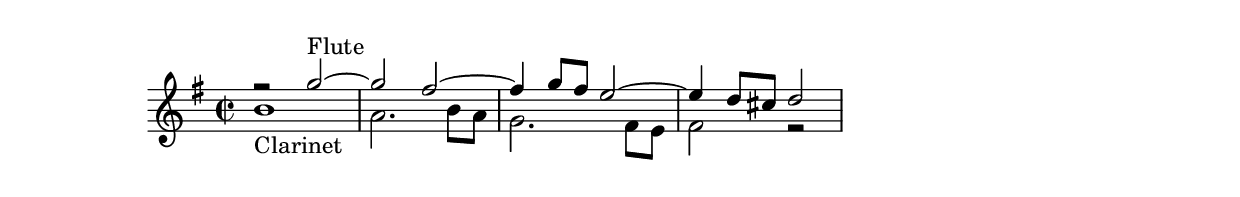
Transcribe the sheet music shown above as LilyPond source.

%% Do not edit this file; it is auto-generated from LSR http://lsr.dsi.unimi.it
%% This file is in the public domain.
\version "2.11.61"

\header {
  lsrtags = "contexts-and-engravers, midi"

  texidoces = "
Al producir una salida MIDI, el comportamiento predeterminado es
que cada pentagrama representa un canal MIDI, con todas las voces
de dicho pentagrama mezcladas.  Esto reduce al mínimo el riesgo de
que se agote el número de canales MIDI disponibles, pues existe un
máximo de 16 canales por pista.

Sin embargo, cuando se traslada el interpretador
@code{Staff_performer} al contexto @code{Voice}, cada voz de un
pentagrama puede tener su propio canal MIDI, como se muestra en el
siguiente ejemplo: a pesar de estar sobre el mismo pentagrama, se
crean dos canales MIDI, cada uno con un @code{midiInstrument}
distinto.

"
  doctitlees = "Modificar la salida MIDI para que tenga un canal por cada voz"

  texidoc = "
When outputting MIDI, the default behavior is for each staff to
represent one MIDI channel, with all the voices on a staff amalgamated.
This minimizes the risk of running out of MIDI channels, since there
are only 16 available per track.

However, by moving the @code{Staff_performer} to the @code{Voice}
context, each voice on a staff can have its own MIDI channel, as is
demonstrated by the following example: despite being on the same staff,
two MIDI channels are created, each with a different
@code{midiInstrument}. 

"
  doctitle = "Changing MIDI output to one channel per voice"
} % begin verbatim
\score {
  \new Staff <<
    \new Voice \relative c''' {
      \set midiInstrument = #"flute"
      \voiceOne
      \key g \major
      \time 2/2
      r2 g-"Flute" ~
      g fis ~
      fis4 g8 fis e2 ~
      e4 d8 cis d2
    }
    \new Voice \relative c'' {
      \set midiInstrument = #"clarinet"
      \voiceTwo
      b1-"Clarinet"
      a2. b8 a
      g2. fis8 e
      fis2 r
    }
  >>
  \layout { }
  \midi {
    \context {
      \Staff
      \remove "Staff_performer"
    }
    \context {
      \Voice
      \consists "Staff_performer"      
    }
    \context {
      \Score
      tempoWholesPerMinute = #(ly:make-moment 72 2)
    }
  }
}
